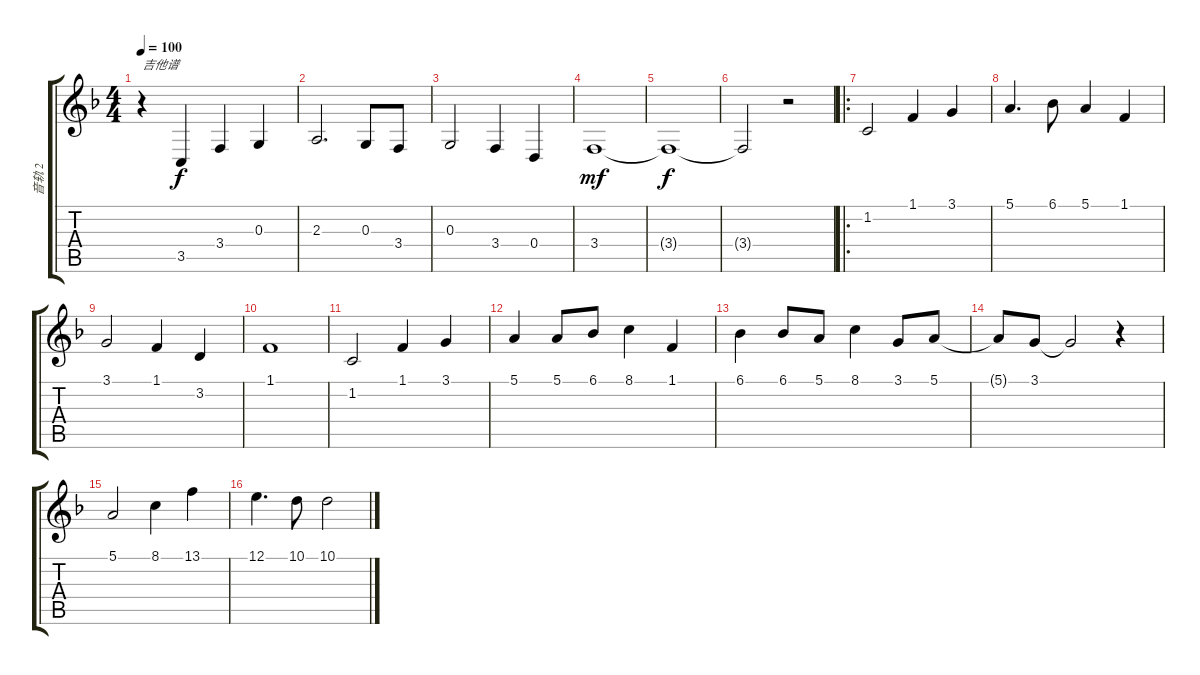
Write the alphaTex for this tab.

\track ("音轨 2" "音轨 2") {instrument violin}
\staff {score tabs}
\tuning (E4 B3 G3 D3 A2 E2) {hide}
\ts (4 4)
\tempo 100
\clef g2
\ks f
r.4{txt "吉他谱" dy f instrument violin} 3.5.4 3.4.4 0.3.4 |
2.3.2{d} 0.3.8 3.4.8 |
0.3.2 3.4.4 0.4.4 |
3.4.1{dy mf} |
3.4{t}.1{dy f} |
3.4{t}.2 r.2 |
\ro
1.2.2 1.1.4 3.1.4 |
5.1.4{d} 6.1.8 5.1.4 1.1.4 |
3.1.2 1.1.4 3.2.4 |
1.1.1 |
1.2.2 1.1.4 3.1.4 |
5.1.4 5.1.8 6.1.8 8.1.4 1.1.4 |
6.1.4 6.1.8 5.1.8 8.1.4 3.1.8 5.1.8 |
5.1{t}.8 3.1.8 3.1{t}.2 r.4 |
5.1.2 8.1.4 13.1.4 |
12.1.4{d} 10.1.8 10.1.2
